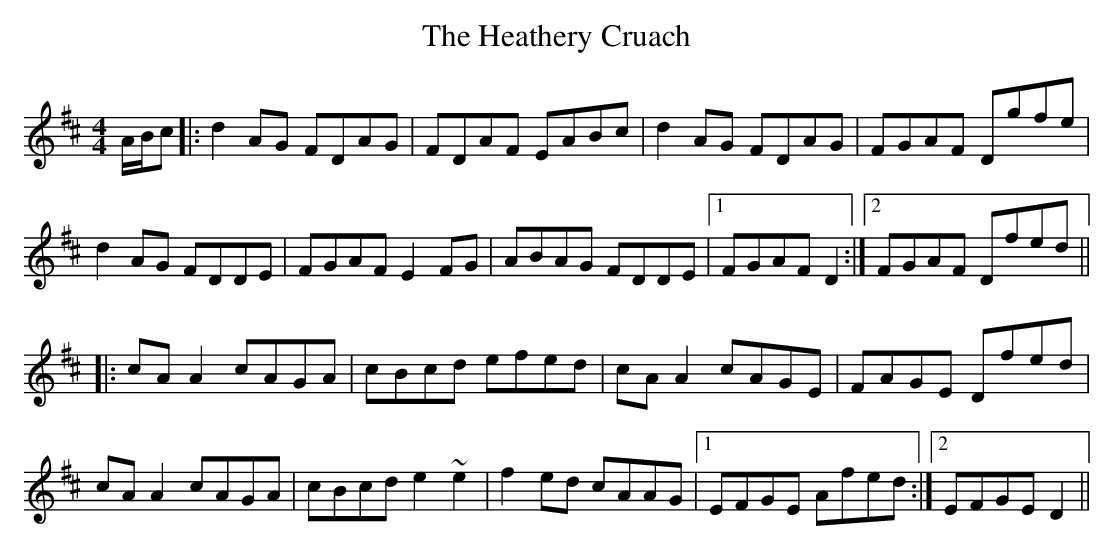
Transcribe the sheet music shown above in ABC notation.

X:1
T: The Heathery Cruach
M: 4/4
L: 1/8
K: Dmaj
A/B/c|:d2AG FDAG|FDAF EABc|d2AG FDAG|FGAF Dgfe|
d2AG FDDE|FGAF E2FG|ABAG FDDE|1 FGAF D2:|2 FGAF Dfed||
|:cAA2 cAGA|cBcd efed|cAA2 cAGE|FAGE Dfed|
cAA2 cAGA|cBcd e2~e2|f2ed cAAG|1 EFGE Afed:|2 EFGE D2||
